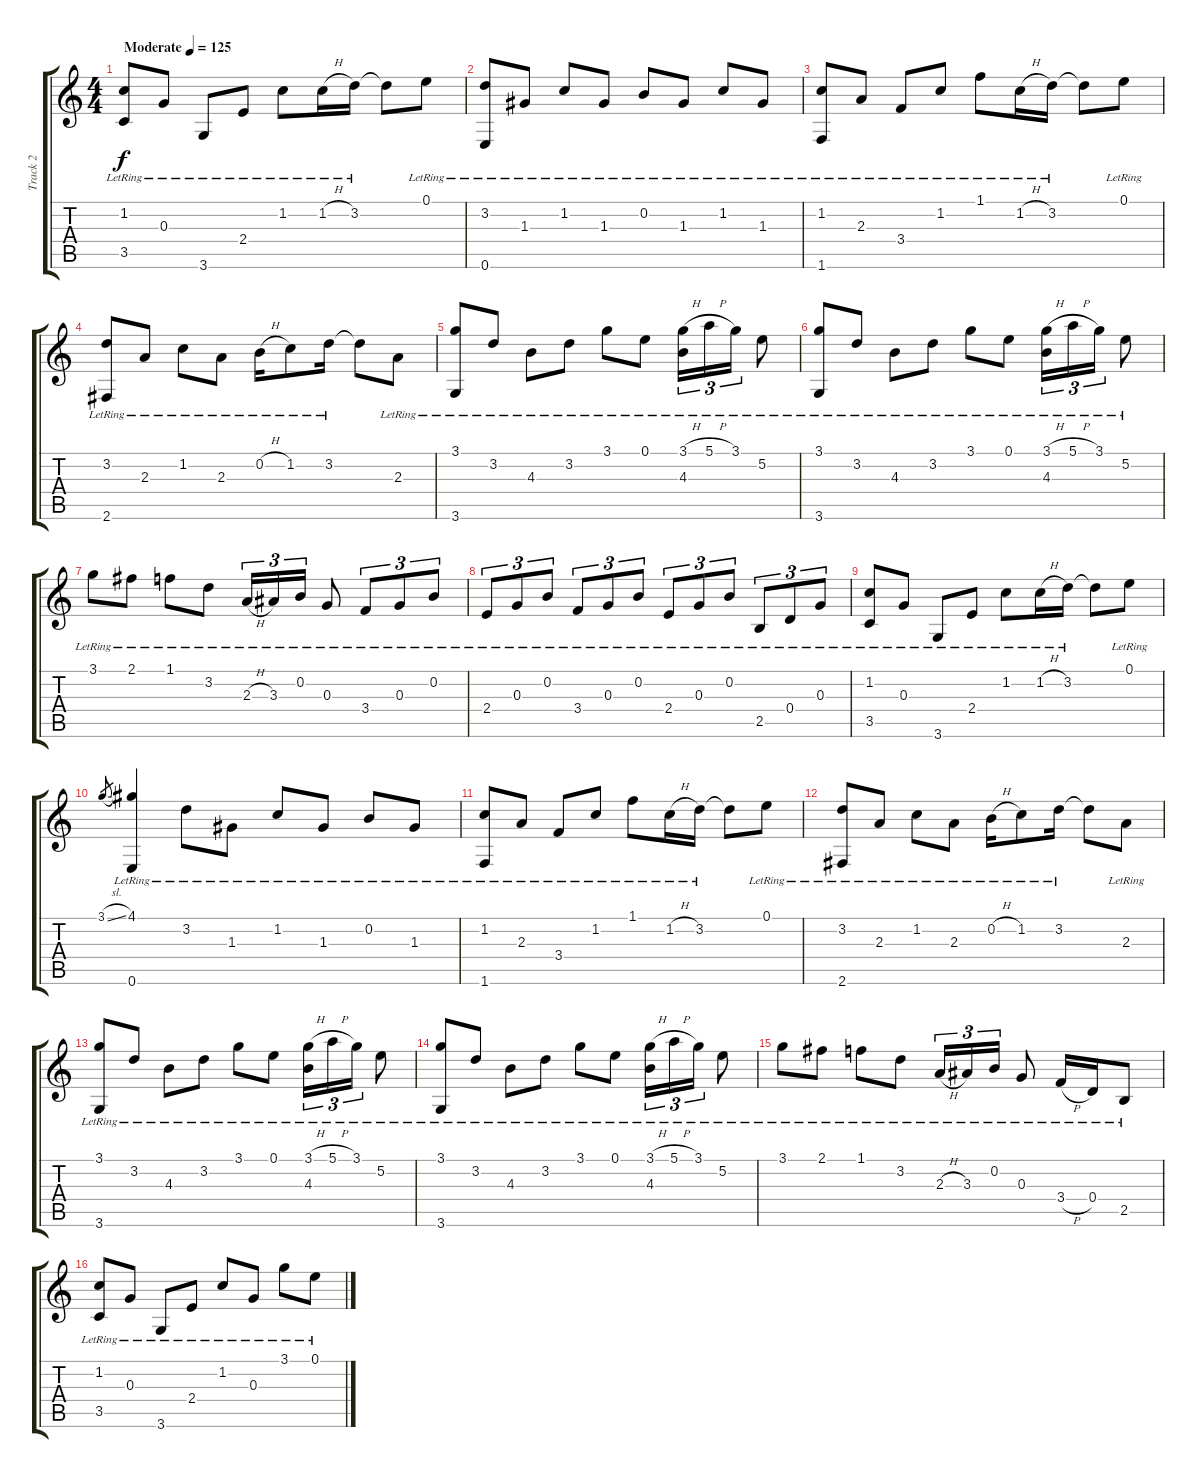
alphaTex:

\track ("Track 2" "Track 2") {instrument electricguitarjazz}
\staff {score tabs}
\tuning (E4 B3 G3 D3 A2 E2) {hide}
\ts (4 4)
\tempo (125 "Moderate")
\clef g2
\ks c
(1.2{lr} 3.5{lr}).8{dy f instrument electricguitarjazz} 0.3{lr}.8 3.6{lr}.8 2.4{lr}.8 1.2{lr}.8 1.2{h lr}.16 3.2{lr}.16 3.2{t}.8 0.1{lr}.8 |
(3.2{lr} 0.6{lr}).8 1.3{lr}.8 1.2{lr}.8 1.3{lr}.8 0.2{lr}.8 1.3{lr}.8 1.2{lr}.8 1.3{lr}.8 |
(1.2{lr} 1.6{lr}).8 2.3{lr}.8 3.4{lr}.8 1.2{lr}.8 1.1{lr}.8 1.2{h lr}.16 3.2{lr}.16 3.2{t}.8 0.1{lr}.8 |
(3.2{lr} 2.6{lr}).8 2.3{lr}.8 1.2{lr}.8 2.3{lr}.8 0.2{h lr}.16 1.2{lr}.8 3.2{lr}.16 3.2{t}.8 2.3{lr}.8 |
(3.1{lr} 3.6{lr}).8 3.2{lr}.8 4.3{lr}.8 3.2{lr}.8 3.1{lr}.8 0.1{lr}.8 (3.1{h lr} 4.3{lr}).16{tu (3 2)} 5.1{h lr}.16{tu (3 2)} 3.1{lr}.16{tu (3 2)} 5.2{lr}.8 |
(3.1{lr} 3.6{lr}).8 3.2{lr}.8 4.3{lr}.8 3.2{lr}.8 3.1{lr}.8 0.1{lr}.8 (3.1{h lr} 4.3{lr}).16{tu (3 2)} 5.1{h lr}.16{tu (3 2)} 3.1{lr}.16{tu (3 2)} 5.2{lr}.8 |
3.1{lr}.8 2.1{lr}.8 1.1{lr}.8 3.2{lr}.8 2.3{h lr}.16{tu (3 2)} 3.3{lr}.16{tu (3 2)} 0.2{lr}.16{tu (3 2)} 0.3{lr}.8 3.4{lr}.8{tu (3 2)} 0.3{lr}.8{tu (3 2)} 0.2{lr}.8{tu (3 2)} |
2.4{lr}.8{tu (3 2)} 0.3{lr}.8{tu (3 2)} 0.2{lr}.8{tu (3 2)} 3.4{lr}.8{tu (3 2)} 0.3{lr}.8{tu (3 2)} 0.2{lr}.8{tu (3 2)} 2.4{lr}.8{tu (3 2)} 0.3{lr}.8{tu (3 2)} 0.2{lr}.8{tu (3 2)} 2.5{lr}.8{tu (3 2)} 0.4{lr}.8{tu (3 2)} 0.3{lr}.8{tu (3 2)} |
(1.2{lr} 3.5{lr}).8 0.3{lr}.8 3.6{lr}.8 2.4{lr}.8 1.2{lr}.8 1.2{h lr}.16 3.2{lr}.16 3.2{t}.8 0.1{lr}.8 |
3.1{sl}.8{gr} (4.1{lr} 0.6{lr}).4 3.2{lr}.8 1.3{lr}.8 1.2{lr}.8 1.3{lr}.8 0.2{lr}.8 1.3{lr}.8 |
(1.2{lr} 1.6{lr}).8 2.3{lr}.8 3.4{lr}.8 1.2{lr}.8 1.1{lr}.8 1.2{h lr}.16 3.2{lr}.16 3.2{t}.8 0.1{lr}.8 |
(3.2{lr} 2.6{lr}).8 2.3{lr}.8 1.2{lr}.8 2.3{lr}.8 0.2{h lr}.16 1.2{lr}.8 3.2{lr}.16 3.2{t}.8 2.3{lr}.8 |
(3.1{lr} 3.6{lr}).8 3.2{lr}.8 4.3{lr}.8 3.2{lr}.8 3.1{lr}.8 0.1{lr}.8 (3.1{h lr} 4.3{lr}).16{tu (3 2)} 5.1{h lr}.16{tu (3 2)} 3.1{lr}.16{tu (3 2)} 5.2{lr}.8 |
(3.1{lr} 3.6{lr}).8 3.2{lr}.8 4.3{lr}.8 3.2{lr}.8 3.1{lr}.8 0.1{lr}.8 (3.1{h lr} 4.3{lr}).16{tu (3 2)} 5.1{h lr}.16{tu (3 2)} 3.1{lr}.16{tu (3 2)} 5.2{lr}.8 |
3.1{lr}.8 2.1{lr}.8 1.1{lr}.8 3.2{lr}.8 2.3{h lr}.16{tu (3 2)} 3.3{lr}.16{tu (3 2)} 0.2{lr}.16{tu (3 2)} 0.3{lr}.8 3.4{h lr}.16 0.4{lr}.16 2.5{lr}.8 |
(1.2{lr} 3.5{lr}).8 0.3{lr}.8 3.6{lr}.8 2.4{lr}.8 1.2{lr}.8 0.3{lr}.8 3.1{lr}.8 0.1{lr}.8
